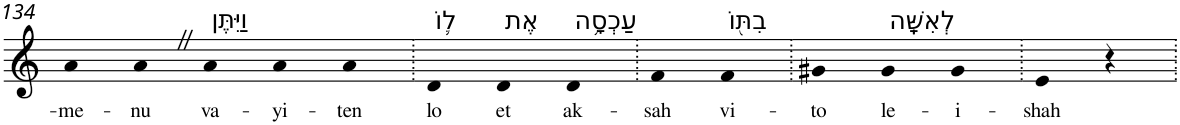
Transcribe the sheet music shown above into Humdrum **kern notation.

**kern	**text
*part1	*part1
*staff1	*staff1
*I"Piano	*
*I'Pno	*
!!LO:PB:g=z
*clefG2	*
*k[]	*
=134	=134
!	!LO:LY:b
4a	-me-
!	!LO:LY:b
4aZ	-nu
!LO:TX:a:t=וַיִּתֶּן	!
!	!LO:LY:b
4a	va-
!	!LO:LY:b
4a	-yi-
!	!LO:LY:b
4a	-ten
=135.	=135.
!LO:TX:a:t=ל֛וֹ	!
!	!LO:LY:b
4d	lo
!LO:TX:a:t=אֶת	!
!	!LO:LY:b
4d	et
!LO:TX:a:t=עַכְסָ֥ה	!
!	!LO:LY:b
4d	ak-
=136.	=136.
!	!LO:LY:b
4f	-sah
!LO:TX:a:t=בִתּ֖וֹ	!
!	!LO:LY:b
4f	vi-
=137.	=137.
!	!LO:LY:b
4g#X	-to
!LO:TX:a:t=לְאִשָּֽׁה	!
!	!LO:LY:b
4g#	le-
!	!LO:LY:b
4g#	-i-
=138.	=138.
!	!LO:LY:b
4e	-shah
4r	.
=.	=.
*-	*-
